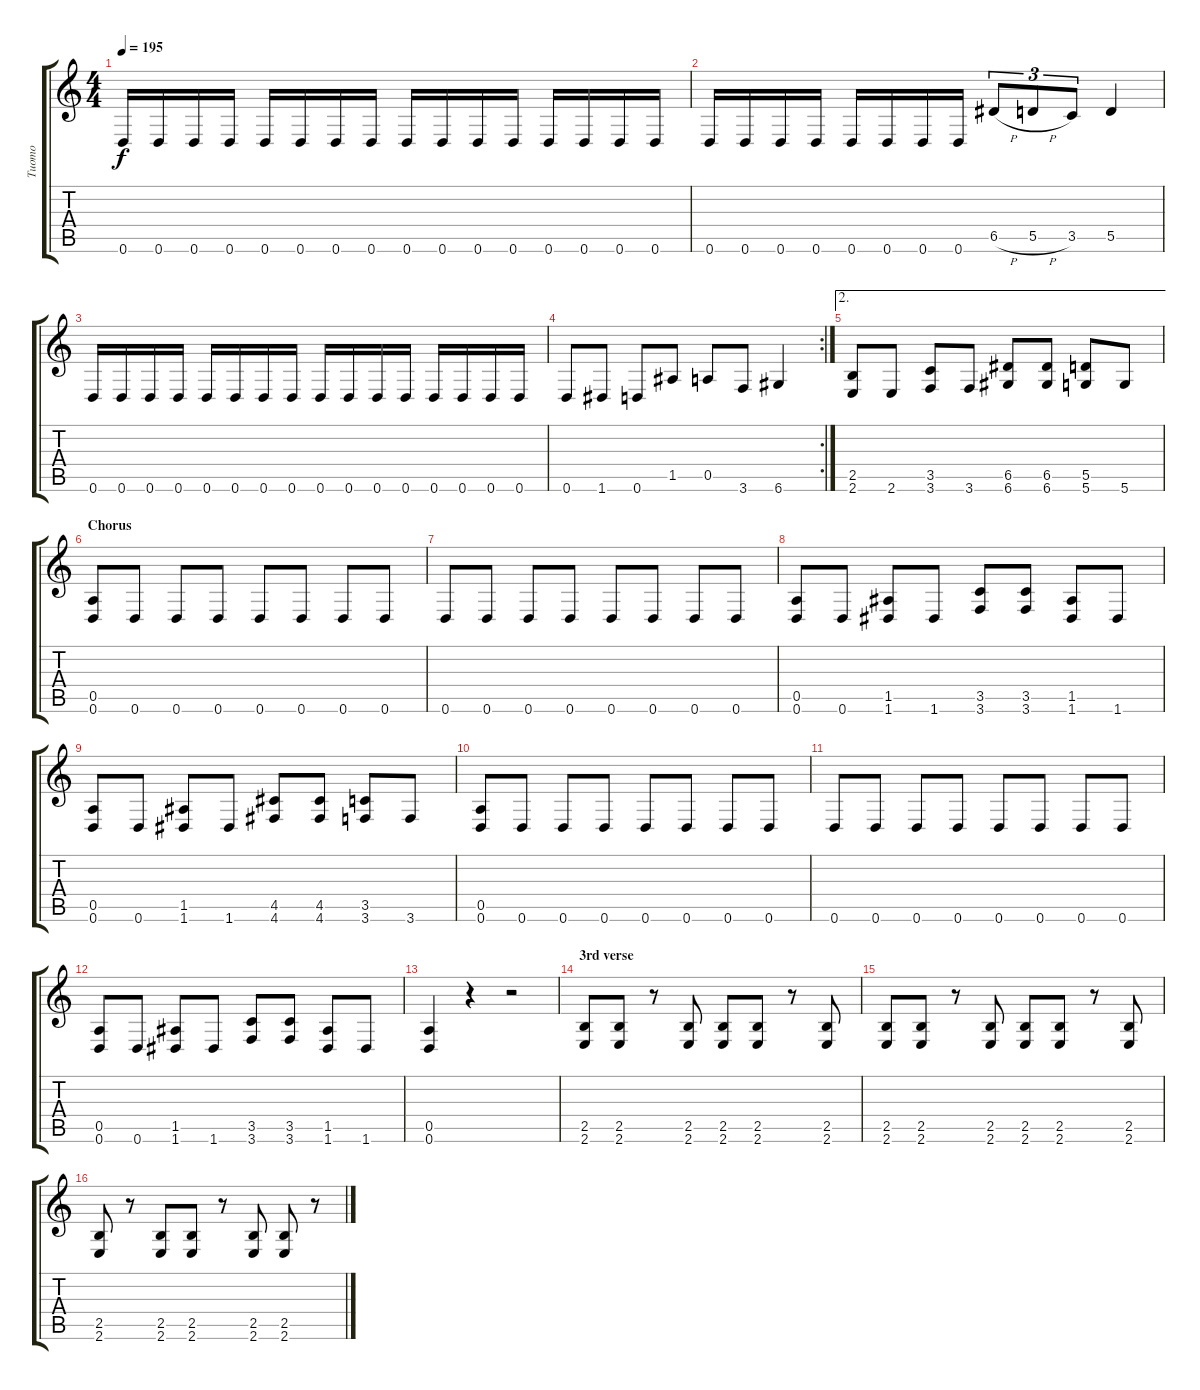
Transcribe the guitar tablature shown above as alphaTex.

\track ("Tuomo" "Tuomo") {instrument distortionguitar}
\staff {score tabs}
\tuning (E4 B3 G3 D3 A2 D2) {hide}
\ts (4 4)
\tempo 195
\clef g2
\ks c
0.6.16{dy f} 0.6.16 0.6.16 0.6.16 0.6.16 0.6.16 0.6.16 0.6.16 0.6.16 0.6.16 0.6.16 0.6.16 0.6.16 0.6.16 0.6.16 0.6.16 |
0.6.16 0.6.16 0.6.16 0.6.16 0.6.16 0.6.16 0.6.16 0.6.16 6.5{h}.8{tu (3 2)} 5.5{h}.8{tu (3 2)} 3.5.8{tu (3 2)} 5.5.4 |
0.6.16 0.6.16 0.6.16 0.6.16 0.6.16 0.6.16 0.6.16 0.6.16 0.6.16 0.6.16 0.6.16 0.6.16 0.6.16 0.6.16 0.6.16 0.6.16 |
\rc 2
0.6.8 1.6.8 0.6.8 1.5.8 0.5.8 3.6.8 6.6.4 |
\ae 2
(2.5 2.6).8 2.6.8 (3.5 3.6).8 3.6.8 (6.5 6.6).8 (6.5 6.6).8 (5.5 5.6).8 5.6.8 |
\section ("" "Chorus")
(0.5 0.6).8 0.6.8 0.6.8 0.6.8 0.6.8 0.6.8 0.6.8 0.6.8 |
0.6.8 0.6.8 0.6.8 0.6.8 0.6.8 0.6.8 0.6.8 0.6.8 |
(0.5 0.6).8 0.6.8 (1.5 1.6).8 1.6.8 (3.5 3.6).8 (3.5 3.6).8 (1.5 1.6).8 1.6.8 |
(0.5 0.6).8 0.6.8 (1.5 1.6).8 1.6.8 (4.5 4.6).8 (4.5 4.6).8 (3.5 3.6).8 3.6.8 |
(0.5 0.6).8 0.6.8 0.6.8 0.6.8 0.6.8 0.6.8 0.6.8 0.6.8 |
0.6.8 0.6.8 0.6.8 0.6.8 0.6.8 0.6.8 0.6.8 0.6.8 |
(0.5 0.6).8 0.6.8 (1.5 1.6).8 1.6.8 (3.5 3.6).8 (3.5 3.6).8 (1.5 1.6).8 1.6.8 |
(0.5 0.6).4 r.4 r.2 |
\section ("" "3rd verse")
(2.5 2.6).8 (2.5 2.6).8 r.8 (2.5 2.6).8 (2.5 2.6).8 (2.5 2.6).8 r.8 (2.5 2.6).8 |
(2.5 2.6).8 (2.5 2.6).8 r.8 (2.5 2.6).8 (2.5 2.6).8 (2.5 2.6).8 r.8 (2.5 2.6).8 |
(2.5 2.6).8 r.8 (2.5 2.6).8 (2.5 2.6).8 r.8 (2.5 2.6).8 (2.5 2.6).8 r.8
